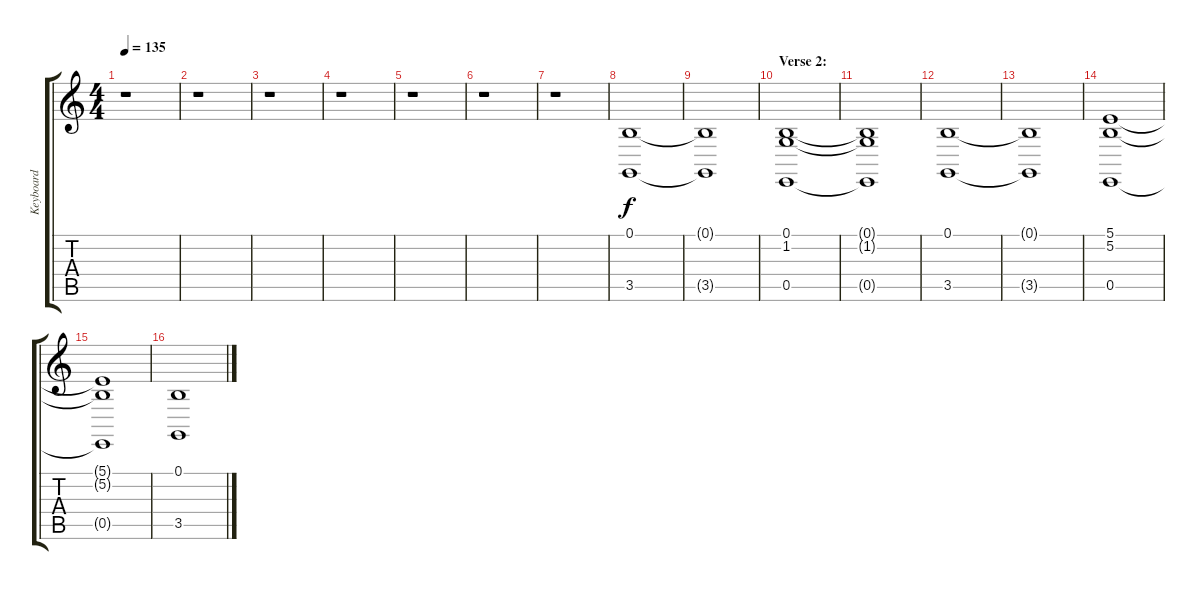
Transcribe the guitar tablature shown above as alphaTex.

\track ("Keyboard" "Keyboard") {instrument stringensemble2}
\staff {score tabs}
\tuning (B3 Gb3 D3 A2 E2 B1) {hide}
\ts (4 4)
\tempo 135
\clef g2
\ks c
r.1{dy f} |
r.1 |
r.1 |
r.1 |
r.1 |
r.1 |
r.1 |
(0.1 3.5).1 |
(0.1{t} 3.5{t}).1 |
\section ("" "Verse 2:")
(0.1 1.2 0.5).1 |
(0.1{t} 1.2{t} 0.5{t}).1 |
(0.1 3.5).1 |
(0.1{t} 3.5{t}).1 |
(5.1 5.2 0.5).1 |
(5.1{t} 5.2{t} 0.5{t}).1 |
(0.1 3.5).1
